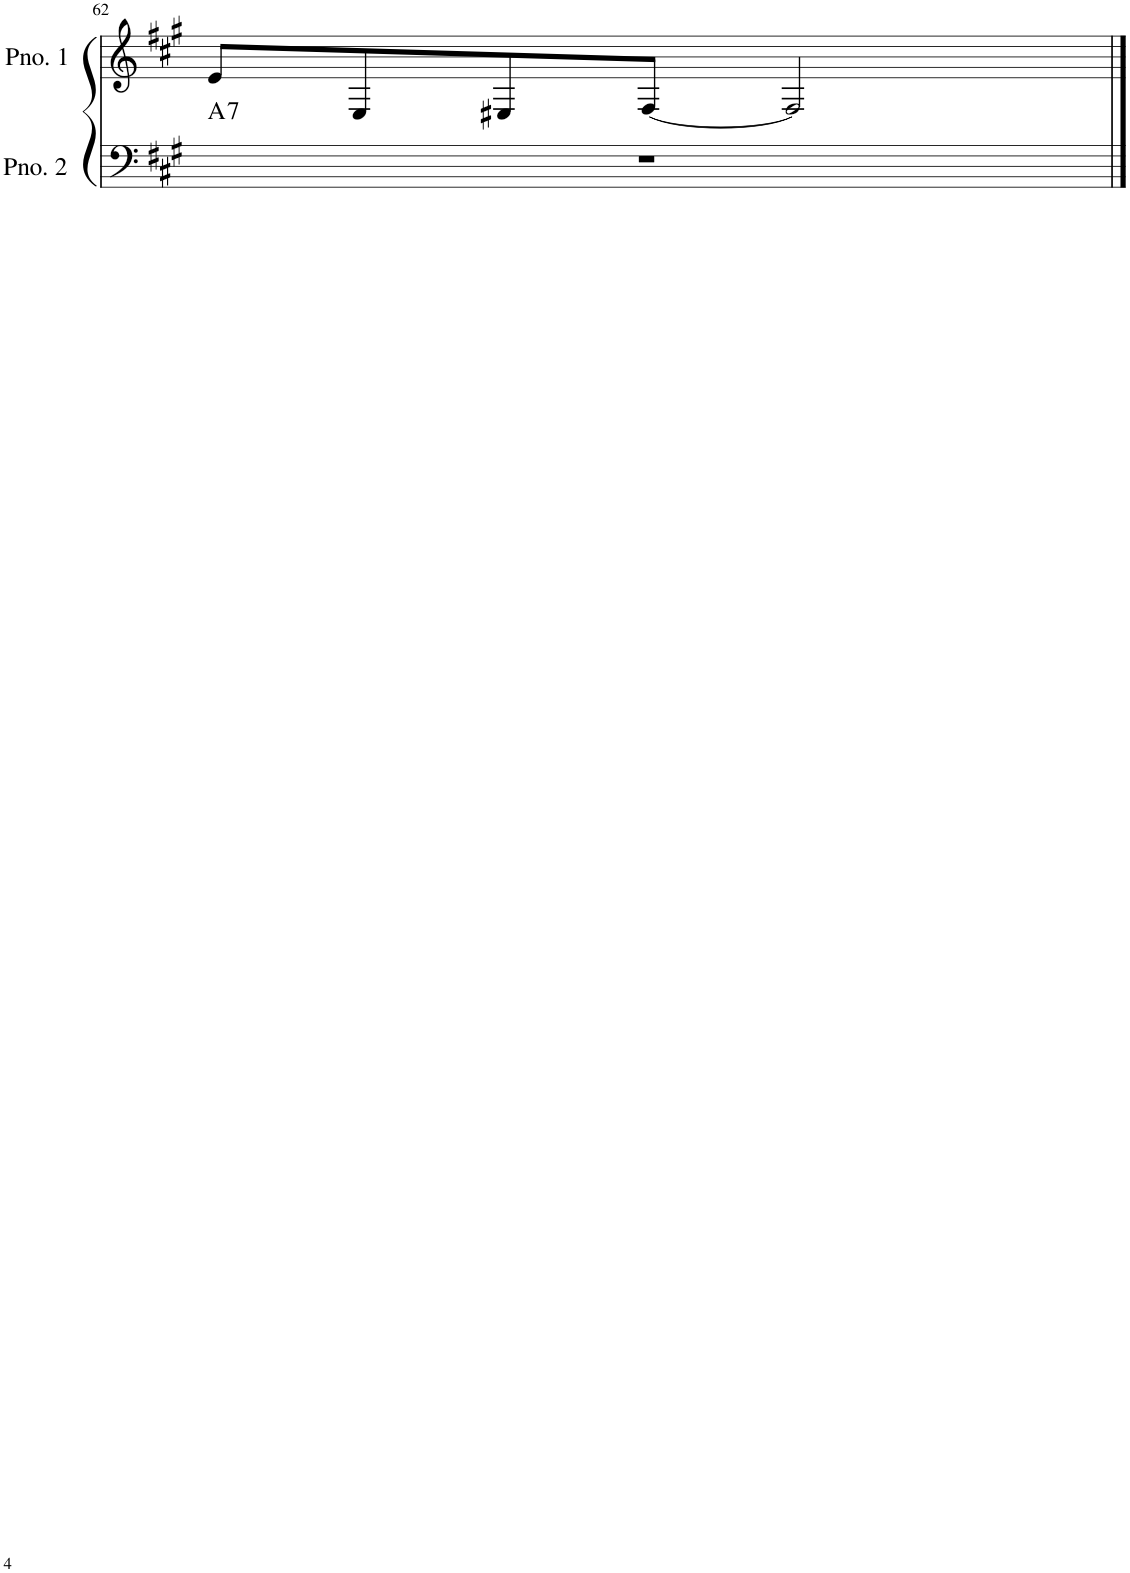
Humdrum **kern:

**kern	**harte	**kern
*part2	*part2	*part1
*staff2	*	*staff1
*I"ピアノ 2	*	*I"ピアノ 1
!!LO:PB:g=z
*clefF4	*	*clefG2
*k[f#c#g#]	*	*k[f#c#g#]
*M4/4	*	*M4/4
=62	=62	=62
!	!LO:H:kt=7	!
1r	A:7	8e/L
.	.	8E/
.	.	8E#X/
.	.	[8F#/J
.	.	2F#/]
==	==	==
*-	*-	*-
